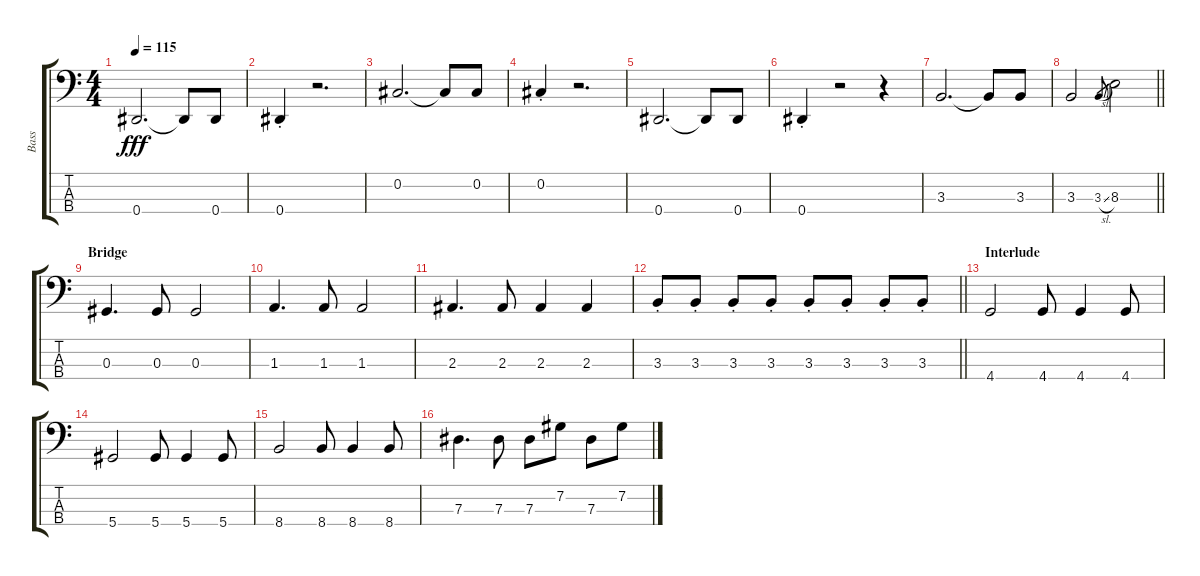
\track ("Bass" "Bass") {instrument electricbassfinger}
\staff {score tabs}
\tuning (Gb2 Db2 Ab1 Eb1) {hide}
\ts (4 4)
\tempo 115
\clef f4
\ks c
0.4.2{d dy fff} 0.4{t}.8 0.4.8 |
0.4{st}.4 r.2{d} |
0.2.2{d} 0.2{t}.8 0.2.8 |
0.2{st}.4 r.2{d} |
0.4.2{d} 0.4{t}.8 0.4.8 |
0.4{st}.4 r.2 r.4 |
3.3.2{d} 3.3{t}.8 3.3.8 |
\barLineRight lightlight
3.3.2 3.3{sl}.8{gr} 8.3.2 |
\section ("" "Bridge")
0.3.4{d} 0.3.8 0.3.2 |
1.3.4{d} 1.3.8 1.3.2 |
2.3.4{d} 2.3.8 2.3.4 2.3.4 |
\barLineRight lightlight
3.3{st}.8 3.3{st}.8 3.3{st}.8 3.3{st}.8 3.3{st}.8 3.3{st}.8 3.3{st}.8 3.3{st}.8 |
\section ("" "Interlude")
4.4.2 4.4.8 4.4.4 4.4.8 |
5.4.2 5.4.8 5.4.4 5.4.8 |
8.4.2 8.4.8 8.4.4 8.4.8 |
7.3.4{d} 7.3.8 7.3.8 7.2.8 7.3.8 7.2.8
